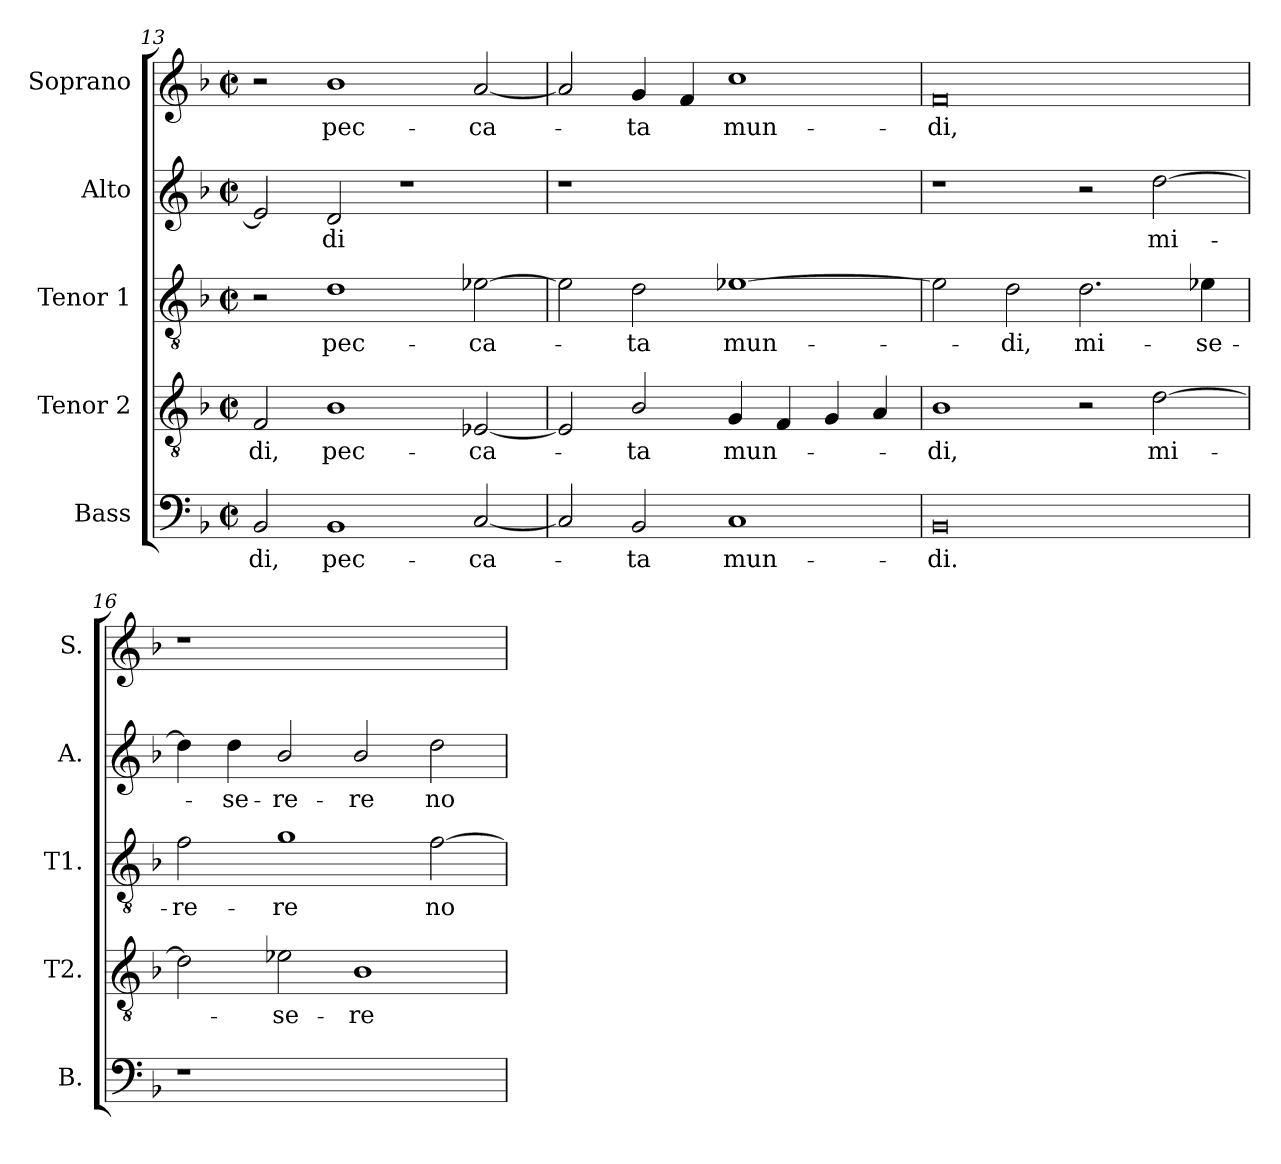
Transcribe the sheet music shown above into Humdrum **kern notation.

**kern	**text	**kern	**text	**kern	**text	**kern	**text	**kern	**text
*part5	*part5	*part4	*part4	*part3	*part3	*part2	*part2	*part1	*part1
*staff5	*staff5	*staff4	*staff4	*staff3	*staff3	*staff2	*staff2	*staff1	*staff1
*I"Bass	*	*I"Tenor 2	*	*I"Tenor 1	*	*I"Alto	*	*I"Soprano	*
*I'B.	*	*I'T2.	*	*I'T1.	*	*I'A.	*	*I'S.	*
!!LO:PB:g=z
*clefF4	*	*clefGv2	*	*clefGv2	*	*clefG2	*	*clefG2	*
*	*	*ITrd7c12	*	*ITrd7c12	*	*	*	*	*
*k[b-]	*	*k[b-]	*	*k[b-]	*	*k[b-]	*	*k[b-]	*
*F:	*	*F:	*	*F:	*	*F:	*	*F:	*
*M2/2	*	*M2/2	*	*M2/2	*	*M2/2	*	*M2/2	*
*met(c|)	*	*met(c|)	*	*met(c|)	*	*met(c|)	*	*met(c|)	*
=13	=13	=13	=13	=13	=13	=13	=13	=13	=13
!	!LO:LY:b:color=#000000	!	!	!	!	!	!	!	!
!	!	!	!LO:LY:b:color=#000000	!	!	!	!	!	!
2BB-i/	-di,	2FFi/	-di,	2r	.	2e-i/]	.	2r	.
!	!LO:LY:b:color=#000000	!	!	!	!	!	!	!	!
!	!	!	!LO:LY:b:color=#000000	!	!	!	!	!	!
!	!	!	!	!	!LO:LY:b:color=#000000	!	!	!	!
!	!	!	!	!	!	!	!LO:LY:b:color=#000000	!	!
!	!	!	!	!	!	!	!	!	!LO:LY:b:color=#000000
1BB-i	pec-	1BB-i	pec-	1Di	pec-	2di/	-di	1b-i	pec-
.	.	.	.	.	.	1r	.	.	.
!	!LO:LY:b:color=#000000	!	!	!	!	!	!	!	!
!	!	!	!LO:LY:b:color=#000000	!	!	!	!	!	!
!	!	!	!	!	!LO:LY:b:color=#000000	!	!	!	!
!	!	!	!	!	!	!	!	!	!LO:LY:b:color=#000000
[<2Ci/	-ca-	[<2EE-Xi/	-ca-	[>2E-Xi\	-ca-	.	.	[<2ai/	-ca-
=14	=14	=14	=14	=14	=14	=14	=14	=14	=14
!	!	!	!	!	!	!LO:N:vis=1	!	!	!
2Ci/]	.	2EE-i/]	.	2E-i\]	.	1r	.	2ai/]	.
!	!LO:LY:b:color=#000000	!	!	!	!	!	!	!	!
!	!	!	!LO:LY:b:color=#000000	!	!	!	!	!	!
!	!	!	!	!	!LO:LY:b:color=#000000	!	!	!	!
!	!	!	!	!	!	!	!	!	!LO:LY:b:color=#000000
2BB-i/	-ta	2BB-i/	-ta	2Di\	-ta	.	.	4gi/	-ta
.	.	.	.	.	.	.	.	4fi/	.
!	!LO:LY:b:color=#000000	!	!	!	!	!	!	!	!
!	!	!	!LO:LY:b:color=#000000	!	!	!	!	!	!
!	!	!	!	!	!LO:LY:b:color=#000000	!	!	!	!
!	!	!	!	!	!	!	!	!	!LO:LY:b:color=#000000
1Ci	mun-	4GGi/	mun-	[>1E-Xi	mun-	1ryy	.	1cci	mun-
.	.	4FFi/	.	.	.	.	.	.	.
.	.	4GGi/	.	.	.	.	.	.	.
.	.	4AAi/	.	.	.	.	.	.	.
=15	=15	=15	=15	=15	=15	=15	=15	=15	=15
!	!LO:LY:b:color=#000000	!	!	!	!	!	!	!	!
!	!	!	!LO:LY:b:color=#000000	!	!	!	!	!	!
!	!	!	!	!	!	!	!	!	!LO:LY:b:color=#000000
0BB-i	-di.	1BB-i	-di,	2E-i\]	.	1r	.	0fi	-di,
!	!	!	!	!	!LO:LY:b:color=#000000	!	!	!	!
.	.	.	.	2Di\	-di,	.	.	.	.
!	!	!	!	!	!LO:LY:b:color=#000000	!	!	!	!
.	.	2r	.	2.Di\	mi-	2r	.	.	.
!	!	!	!LO:LY:b:color=#000000	!	!	!	!	!	!
!	!	!	!	!	!	!	!LO:LY:b:color=#000000	!	!
.	.	[>2Di\	mi-	.	.	[>2ddi\	mi-	.	.
!	!	!	!	!	!LO:LY:b:color=#000000	!	!	!	!
.	.	.	.	4E-i\	-se-	.	.	.	.
=16	=16	=16	=16	=16	=16	=16	=16	=16	=16
!LO:N:vis=1	!	!	!	!	!	!	!	!	!
!	!	!	!	!	!LO:LY:b:color=#000000	!	!	!LO:N:vis=1	!
1r	.	2Di\]	.	2Fi\	-re-	4ddi\]	.	1r	.
!	!	!	!	!	!	!	!LO:LY:b:color=#000000	!	!
.	.	.	.	.	.	4ddi\	-se-	.	.
!	!	!	!LO:LY:b:color=#000000	!	!	!	!	!	!
!	!	!	!	!	!LO:LY:b:color=#000000	!	!	!	!
!	!	!	!	!	!	!	!LO:LY:b:color=#000000	!	!
.	.	2E-Xi\	-se-	1Gi	-re	2b-i/	-re-	.	.
!	!	!	!LO:LY:b:color=#000000	!	!	!	!	!	!
!	!	!	!	!	!	!	!LO:LY:b:color=#000000	!	!
1ryy	.	1BB-i	-re-	.	.	2b-i/	-re	1ryy	.
!	!	!	!	!	!LO:LY:b:color=#000000	!	!	!	!
!	!	!	!	!	!	!	!LO:LY:b:color=#000000	!	!
.	.	.	.	[>2Fi\	no-	2ddi\	no-	.	.
=	=	=	=	=	=	=	=	=	=
*-	*-	*-	*-	*-	*-	*-	*-	*-	*-
